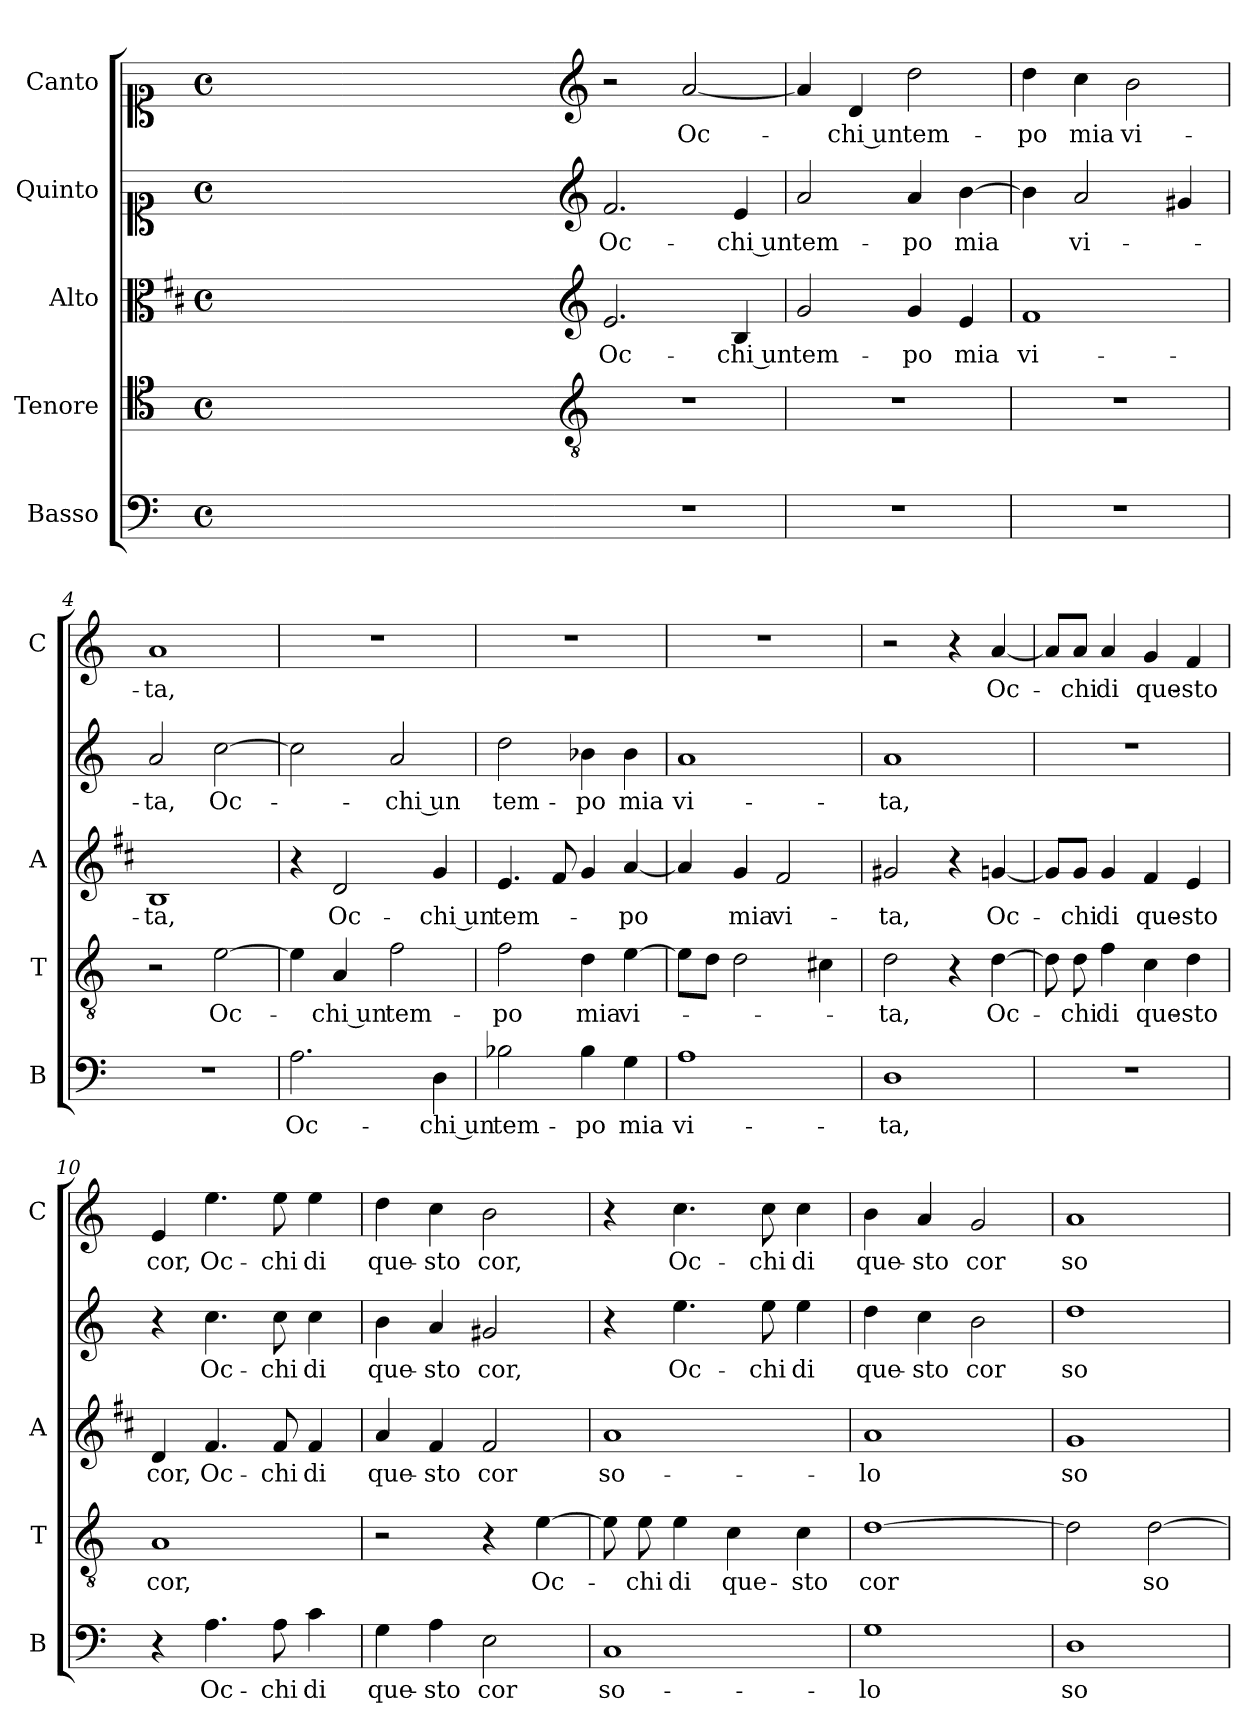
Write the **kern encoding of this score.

**kern	**text	**kern	**text	**kern	**text	**kern	**text	**kern	**text
*part5	*part5	*part4	*part4	*part3	*part3	*part2	*part2	*part1	*part1
*staff5	*staff5	*staff4	*staff4	*staff3	*staff3	*staff2	*staff2	*staff1	*staff1
*I"Basso	*	*I"Tenore	*	*I"Alto	*	*I"Quinto	*	*I"Canto	*
*I'B	*	*I'T	*	*I'A	*	*	*	*I'C	*
*clefF4	*	*clefC4	*	*clefC3	*	*clefC1	*	*clefC1	*
*	*	*	*	*ITrd1c2	*	*	*	*	*
*k[]	*	*k[]	*	*k[]	*	*k[]	*	*k[]	*
*C:	*	*C:	*	*C:	*	*C:	*	*C:	*
*M4/4	*	*M4/4	*	*M4/4	*	*M4/4	*	*M4/4	*
*met(c)	*	*met(c)	*	*met(c)	*	*met(c)	*	*met(c)	*
=	=	=	=	=	=	=	=	=	=
1ryy	.	1ryy	.	1ryy	.	1ryy	.	1ryy	.
=1X-	=1X-	=1X-	=1X-	=1X-	=1X-	=1X-	=1X-	=1X-	=1X-
4ryy	.	4ryy	.	4ryy	.	4ryy	.	4ryy	.
4ryy	.	4ryy	.	4ryy	.	4ryy	.	4ryy	.
4ryy	.	4ryy	.	4ryy	.	4ryy	.	4ryy	.
4ryy	.	4ryy	.	4ryy	.	4ryy	.	4ryy	.
=1-	=1-	=1-	=1-	=1-	=1-	=1-	=1-	=1-	=1-
*	*	*clefGv2	*	*clefG2	*	*clefG2	*	*clefG2	*
!	!	!	!	!	!LO:LY:b	!	!LO:LY:b	!	!
1r	.	1r	.	2.d/	Oc-	2.f/	Oc-	2r	.
!	!	!	!	!	!	!	!	!	!LO:LY:b
.	.	.	.	.	.	.	.	[2a/	Oc-
!	!	!	!	!	!LO:LY:b	!	!LO:LY:b	!	!
.	.	.	.	4A/	-chi un	4e/	-chi un	.	.
=2	=2	=2	=2	=2	=2	=2	=2	=2	=2
!	!	!	!	!	!LO:LY:b	!	!LO:LY:b	!	!
1r	.	1r	.	2f/	tem-	2a/	tem-	4a/]	.
!	!	!	!	!	!	!	!	!	!LO:LY:b
.	.	.	.	.	.	.	.	4d/	-chi un
!	!	!	!	!	!LO:LY:b	!	!LO:LY:b	!	!LO:LY:b
.	.	.	.	4f/	-po	4a/	-po	2dd\	tem-
!	!	!	!	!	!LO:LY:b	!	!LO:LY:b	!	!
.	.	.	.	4d/	mia	[4b\	mia	.	.
=3	=3	=3	=3	=3	=3	=3	=3	=3	=3
!	!	!	!	!	!LO:LY:b	!	!	!	!LO:LY:b
1r	.	1r	.	1e	vi-	4b\]	.	4dd\	-po
!	!	!	!	!	!	!	!LO:LY:b	!	!LO:LY:b
.	.	.	.	.	.	2a/	vi-	4cc\	mia
!	!	!	!	!	!	!	!	!	!LO:LY:b
.	.	.	.	.	.	.	.	2b\	vi-
.	.	.	.	.	.	4g#X/	.	.	.
=4	=4	=4	=4	=4	=4	=4	=4	=4	=4
!	!	!	!	!	!LO:LY:b	!	!LO:LY:b	!	!LO:LY:b
1r	.	2r	.	1A	-ta,	2a/	-ta,	1a	-ta,
!	!	!	!LO:LY:b	!	!	!	!LO:LY:b	!	!
.	.	[2e\	Oc-	.	.	[2cc\	Oc-	.	.
=5	=5	=5	=5	=5	=5	=5	=5	=5	=5
!	!LO:LY:b	!	!	!	!	!	!	!	!
2.A\	Oc-	4e\]	.	4r	.	2cc\]	.	1r	.
!	!	!	!LO:LY:b	!	!LO:LY:b	!	!	!	!
.	.	4A/	-chi un	2c/	Oc-	.	.	.	.
!	!	!	!LO:LY:b	!	!	!	!LO:LY:b	!	!
.	.	2f\	tem-	.	.	2a/	-chi un	.	.
!	!LO:LY:b	!	!	!	!LO:LY:b	!	!	!	!
4D\	-chi un	.	.	4f/	-chi un	.	.	.	.
=6	=6	=6	=6	=6	=6	=6	=6	=6	=6
!	!LO:LY:b	!	!LO:LY:b	!	!LO:LY:b	!	!LO:LY:b	!	!
2B-X\	tem-	2f\	-po	4.d/	tem-	2dd\	tem-	1r	.
.	.	.	.	8e/	.	.	.	.	.
!	!LO:LY:b	!	!LO:LY:b	!	!	!	!LO:LY:b	!	!
4B-\	-po	4d\	mia	4f/	.	4b-X\	-po	.	.
!	!LO:LY:b	!	!LO:LY:b	!	!LO:LY:b	!	!LO:LY:b	!	!
4G\	mia	[4e\	vi-	[4g/	-po	4b-\	mia	.	.
!!LO:LB:g=z
=7	=7	=7	=7	=7	=7	=7	=7	=7	=7
!	!LO:LY:b	!	!	!	!	!	!LO:LY:b	!	!
1A	vi-	8e\L]	.	4g/]	.	1a	vi-	1r	.
.	.	8d\J	.	.	.	.	.	.	.
!	!	!	!	!	!LO:LY:b	!	!	!	!
.	.	2d\	.	4f/	mia	.	.	.	.
!	!	!	!	!	!LO:LY:b	!	!	!	!
.	.	.	.	2e/	vi-	.	.	.	.
.	.	4c#X\	.	.	.	.	.	.	.
=8	=8	=8	=8	=8	=8	=8	=8	=8	=8
!	!LO:LY:b	!	!LO:LY:b	!	!LO:LY:b	!	!LO:LY:b	!	!
1D	-ta,	2d\	-ta,	2f#X/	-ta,	1a	-ta,	2r	.
.	.	4r	.	4r	.	.	.	4r	.
!	!	!	!LO:LY:b	!	!LO:LY:b	!	!	!	!LO:LY:b
.	.	[4d\	Oc-	[4fn/	Oc-	.	.	[4a/	Oc-
=9	=9	=9	=9	=9	=9	=9	=9	=9	=9
1r	.	8d\]	.	8f/L]	.	1r	.	8a/L]	.
!	!	!	!LO:LY:b	!	!LO:LY:b	!	!	!	!LO:LY:b
.	.	8d\	-chi	8f/J	-chi	.	.	8a/J	-chi
!	!	!	!LO:LY:b	!	!LO:LY:b	!	!	!	!LO:LY:b
.	.	4f\	di	4f/	di	.	.	4a/	di
!	!	!	!LO:LY:b	!	!LO:LY:b	!	!	!	!LO:LY:b
.	.	4c\	que-	4e/	que-	.	.	4g/	que-
!	!	!	!LO:LY:b	!	!LO:LY:b	!	!	!	!LO:LY:b
.	.	4d\	-sto	4d/	-sto	.	.	4f/	-sto
=10	=10	=10	=10	=10	=10	=10	=10	=10	=10
!	!	!	!LO:LY:b	!	!LO:LY:b	!	!	!	!LO:LY:b
4r	.	1A	cor,	4c/	cor,	4r	.	4e/	cor,
!	!LO:LY:b	!	!	!	!LO:LY:b	!	!LO:LY:b	!	!LO:LY:b
4.A\	Oc-	.	.	4.e/	Oc-	4.cc\	Oc-	4.ee\	Oc-
!	!LO:LY:b	!	!	!	!LO:LY:b	!	!LO:LY:b	!	!LO:LY:b
8A\	-chi	.	.	8e/	-chi	8cc\	-chi	8ee\	-chi
!	!LO:LY:b	!	!	!	!LO:LY:b	!	!LO:LY:b	!	!LO:LY:b
4c\	di	.	.	4e/	di	4cc\	di	4ee\	di
=11	=11	=11	=11	=11	=11	=11	=11	=11	=11
!	!LO:LY:b	!	!	!	!LO:LY:b	!	!LO:LY:b	!	!LO:LY:b
4G\	que-	2r	.	4g/	que-	4b\	que-	4dd\	que-
!	!LO:LY:b	!	!	!	!LO:LY:b	!	!LO:LY:b	!	!LO:LY:b
4A\	-sto	.	.	4e/	-sto	4a/	-sto	4cc\	-sto
!	!LO:LY:b	!	!	!	!LO:LY:b	!	!LO:LY:b	!	!LO:LY:b
2E\	cor	4r	.	2e/	cor	2g#X/	cor,	2b\	cor,
!	!	!	!LO:LY:b	!	!	!	!	!	!
.	.	[4e\	Oc-	.	.	.	.	.	.
=12	=12	=12	=12	=12	=12	=12	=12	=12	=12
!	!LO:LY:b	!	!	!	!LO:LY:b	!	!	!	!
1C	so-	8e\]	.	1g	so-	4r	.	4r	.
!	!	!	!LO:LY:b	!	!	!	!	!	!
.	.	8e\	-chi	.	.	.	.	.	.
!	!	!	!LO:LY:b	!	!	!	!LO:LY:b	!	!LO:LY:b
.	.	4e\	di	.	.	4.ee\	Oc-	4.cc\	Oc-
!	!	!	!LO:LY:b	!	!	!	!	!	!
.	.	4c\	que-	.	.	.	.	.	.
!	!	!	!	!	!	!	!LO:LY:b	!	!LO:LY:b
.	.	.	.	.	.	8ee\	-chi	8cc\	-chi
!	!	!	!LO:LY:b	!	!	!	!LO:LY:b	!	!LO:LY:b
.	.	4c\	-sto	.	.	4ee\	di	4cc\	di
=13	=13	=13	=13	=13	=13	=13	=13	=13	=13
!	!LO:LY:b	!	!LO:LY:b	!	!LO:LY:b	!	!LO:LY:b	!	!LO:LY:b
1G	-lo	[1d	cor	1g	-lo	4dd\	que-	4b\	que-
!	!	!	!	!	!	!	!LO:LY:b	!	!LO:LY:b
.	.	.	.	.	.	4cc\	-sto	4a/	-sto
!	!	!	!	!	!	!	!LO:LY:b	!	!LO:LY:b
.	.	.	.	.	.	2b\	cor	2g/	cor
=14	=14	=14	=14	=14	=14	=14	=14	=14	=14
!	!LO:LY:b	!	!	!	!LO:LY:b	!	!LO:LY:b	!	!LO:LY:b
1D	so-	2d\]	.	1f	so-	1dd	so-	1a	so-
!	!	!	!LO:LY:b	!	!	!	!	!	!
.	.	[2d\	so-	.	.	.	.	.	.
=	=	=	=	=	=	=	=	=	=
*-	*-	*-	*-	*-	*-	*-	*-	*-	*-
